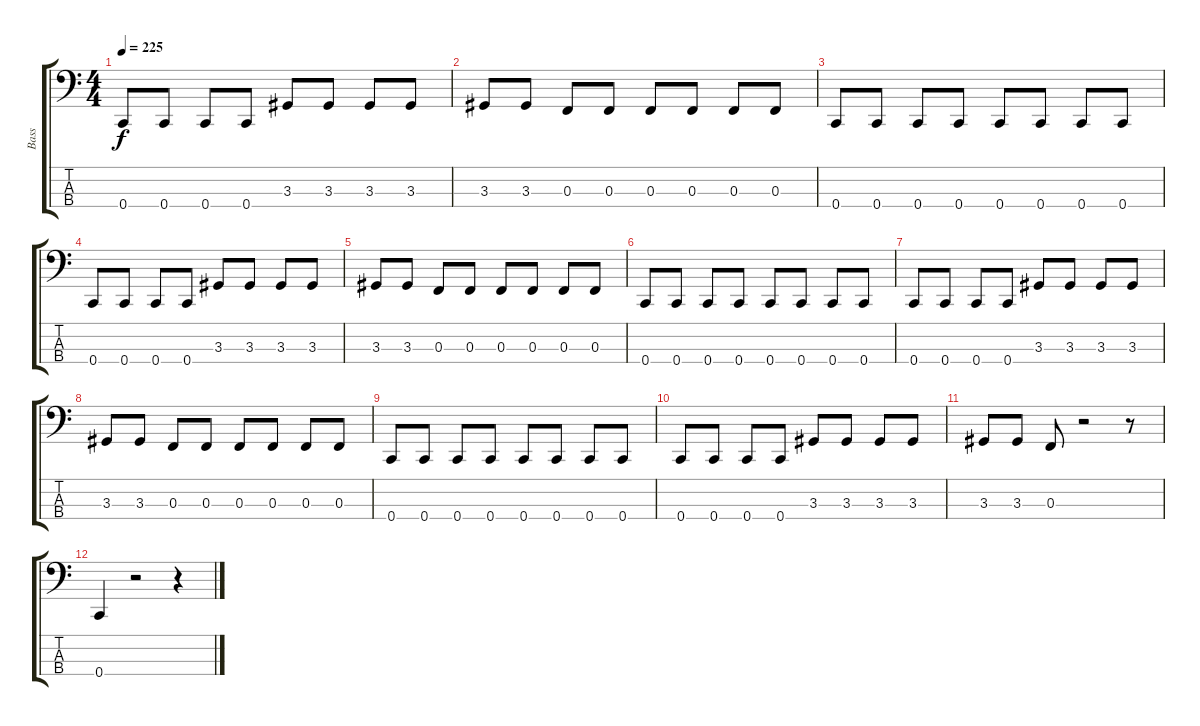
\track ("Bass" "Bass") {instrument electricbassfinger}
\staff {score tabs}
\tuning (Eb2 Bb1 F1 C1) {hide}
\ts (4 4)
\tempo 225
\clef f4
\ks c
0.4.8{dy f} 0.4.8 0.4.8 0.4.8 3.3.8 3.3.8 3.3.8 3.3.8 |
3.3.8 3.3.8 0.3.8 0.3.8 0.3.8 0.3.8 0.3.8 0.3.8 |
0.4.8 0.4.8 0.4.8 0.4.8 0.4.8 0.4.8 0.4.8 0.4.8 |
0.4.8 0.4.8 0.4.8 0.4.8 3.3.8 3.3.8 3.3.8 3.3.8 |
3.3.8 3.3.8 0.3.8 0.3.8 0.3.8 0.3.8 0.3.8 0.3.8 |
0.4.8 0.4.8 0.4.8 0.4.8 0.4.8 0.4.8 0.4.8 0.4.8 |
0.4.8 0.4.8 0.4.8 0.4.8 3.3.8 3.3.8 3.3.8 3.3.8 |
3.3.8 3.3.8 0.3.8 0.3.8 0.3.8 0.3.8 0.3.8 0.3.8 |
0.4.8 0.4.8 0.4.8 0.4.8 0.4.8 0.4.8 0.4.8 0.4.8 |
0.4.8 0.4.8 0.4.8 0.4.8 3.3.8 3.3.8 3.3.8 3.3.8 |
3.3.8 3.3.8 0.3.8 r.2 r.8 |
0.4.4 r.2 r.4
